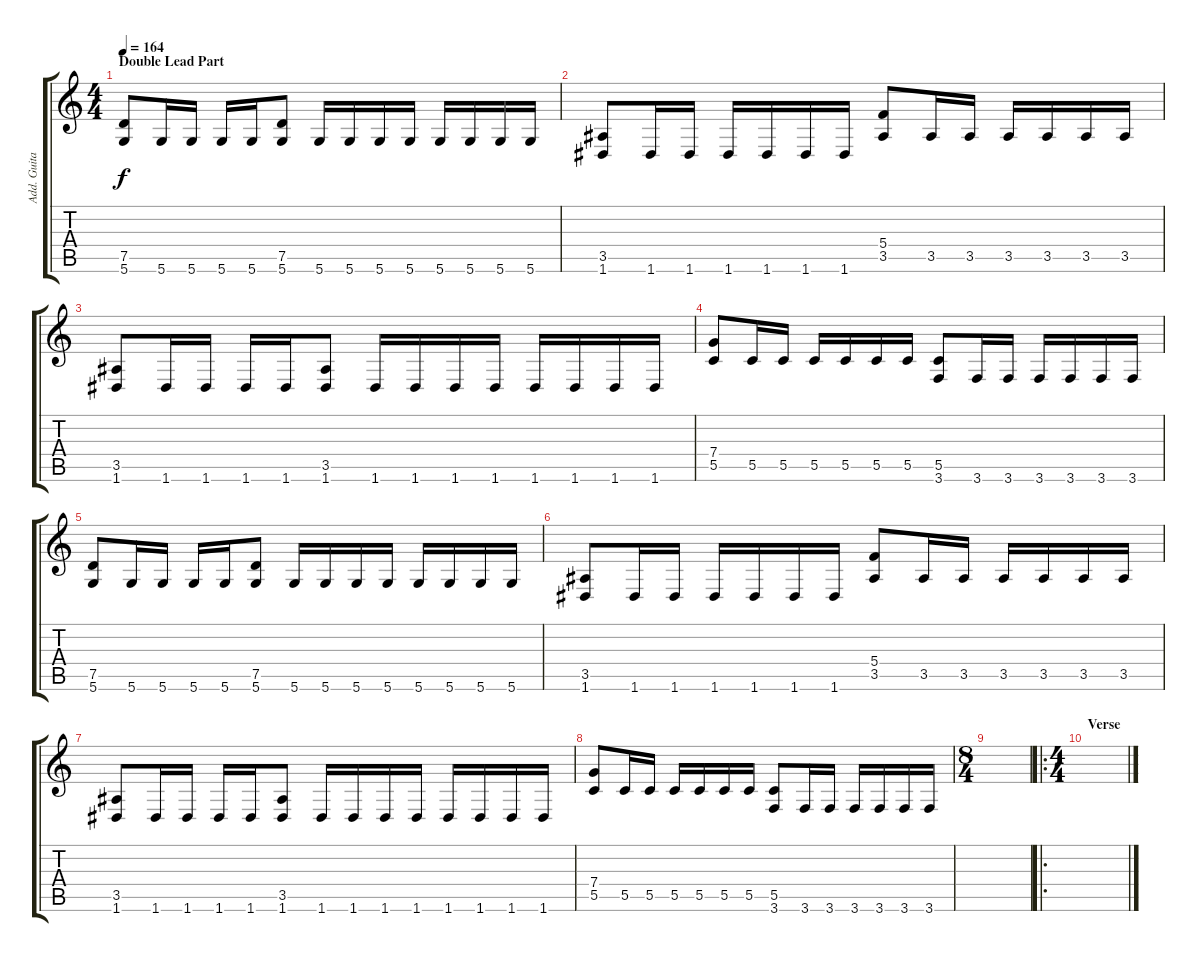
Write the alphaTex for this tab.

\track ("Add. Guitar" "Add. Guita") {instrument distortionguitar}
\staff {score tabs}
\tuning (D4 A3 F3 C3 G2 D2) {hide}
\ts (4 4)
\section ("" "Double Lead Part")
\tempo 164
\clef g2
\ks c
(7.5 5.6).8{dy f} 5.6.16 5.6.16 5.6.16 5.6.16 (7.5 5.6).8 5.6.16 5.6.16 5.6.16 5.6.16 5.6.16 5.6.16 5.6.16 5.6.16 |
(3.5 1.6).8 1.6.16 1.6.16 1.6.16 1.6.16 1.6.16 1.6.16 (5.4 3.5).8 3.5.16 3.5.16 3.5.16 3.5.16 3.5.16 3.5.16 |
(3.5 1.6).8 1.6.16 1.6.16 1.6.16 1.6.16 (3.5 1.6).8 1.6.16 1.6.16 1.6.16 1.6.16 1.6.16 1.6.16 1.6.16 1.6.16 |
(7.4 5.5).8 5.5.16 5.5.16 5.5.16 5.5.16 5.5.16 5.5.16 (5.5 3.6).8 3.6.16 3.6.16 3.6.16 3.6.16 3.6.16 3.6.16 |
(7.5 5.6).8 5.6.16 5.6.16 5.6.16 5.6.16 (7.5 5.6).8 5.6.16 5.6.16 5.6.16 5.6.16 5.6.16 5.6.16 5.6.16 5.6.16 |
(3.5 1.6).8 1.6.16 1.6.16 1.6.16 1.6.16 1.6.16 1.6.16 (5.4 3.5).8 3.5.16 3.5.16 3.5.16 3.5.16 3.5.16 3.5.16 |
(3.5 1.6).8 1.6.16 1.6.16 1.6.16 1.6.16 (3.5 1.6).8 1.6.16 1.6.16 1.6.16 1.6.16 1.6.16 1.6.16 1.6.16 1.6.16 |
(7.4 5.5).8 5.5.16 5.5.16 5.5.16 5.5.16 5.5.16 5.5.16 (5.5 3.6).8 3.6.16 3.6.16 3.6.16 3.6.16 3.6.16 3.6.16 |
\ts (8 4)
|
\ro
\ts (4 4)
\section ("" "Verse")
